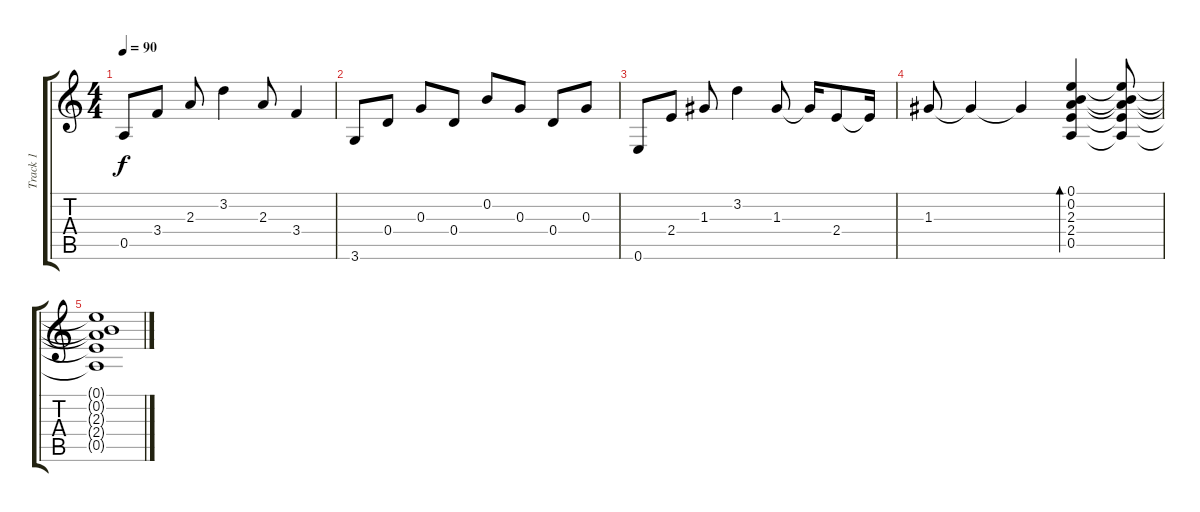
\track ("Track 1" "Track 1") {instrument acousticguitarsteel}
\staff {score tabs}
\tuning (E4 B3 G3 D3 A2 E2) {hide}
\ts (4 4)
\tempo 90
\clef g2
\ks c
0.5.8{dy f} 3.4.8 2.3.8 3.2.4 2.3.8 3.4.4 |
3.6.8 0.4.8 0.3.8 0.4.8 0.2.8 0.3.8 0.4.8 0.3.8 |
0.6.8 2.4.8 1.3.8 3.2.4 1.3.8 1.3{t}.16 2.4.8 2.4{t}.16 |
1.3.8 1.3{t}.4 1.3{t}.4 (0.1 0.2 2.3 2.4 0.5).4{bd 240} (0.1{t} 0.2{t} 2.3{t} 2.4{t} 0.5{t}).8 |
(0.1{t} 0.2{t} 2.3{t} 2.4{t} 0.5{t}).1
